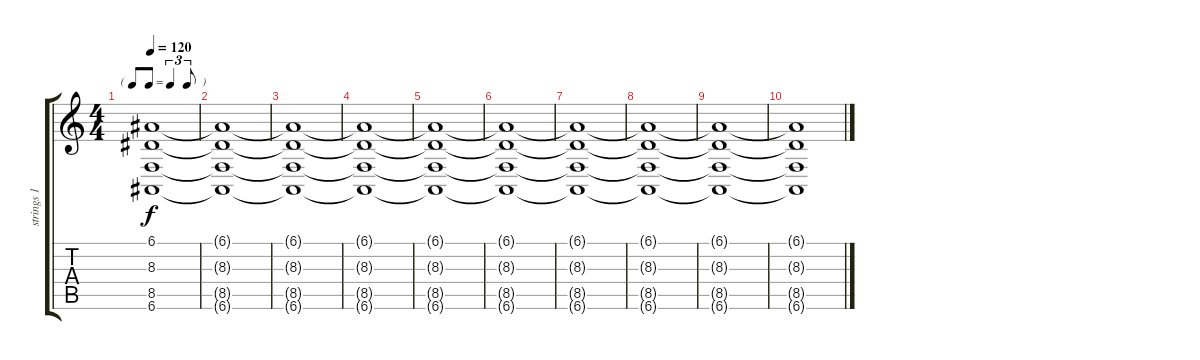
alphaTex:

\track ("strings 1" "strings 1") {instrument stringensemble1}
\staff {score tabs}
\tuning (E4 B3 G3 D3 A2 E2) {hide}
\ts (4 4)
\tf triplet8th
\tempo 120
\clef g2
\ks c
(6.1 8.3 8.5 6.6).1{dy f instrument stringensemble1} |
(6.1{t} 8.3{t} 8.5{t} 6.6{t}).1 |
(6.1{t} 8.3{t} 8.5{t} 6.6{t}).1 |
(6.1{t} 8.3{t} 8.5{t} 6.6{t}).1 |
(6.1{t} 8.3{t} 8.5{t} 6.6{t}).1 |
(6.1{t} 8.3{t} 8.5{t} 6.6{t}).1 |
(6.1{t} 8.3{t} 8.5{t} 6.6{t}).1 |
(6.1{t} 8.3{t} 8.5{t} 6.6{t}).1 |
(6.1{t} 8.3{t} 8.5{t} 6.6{t}).1 |
(6.1{t} 8.3{t} 8.5{t} 6.6{t}).1
